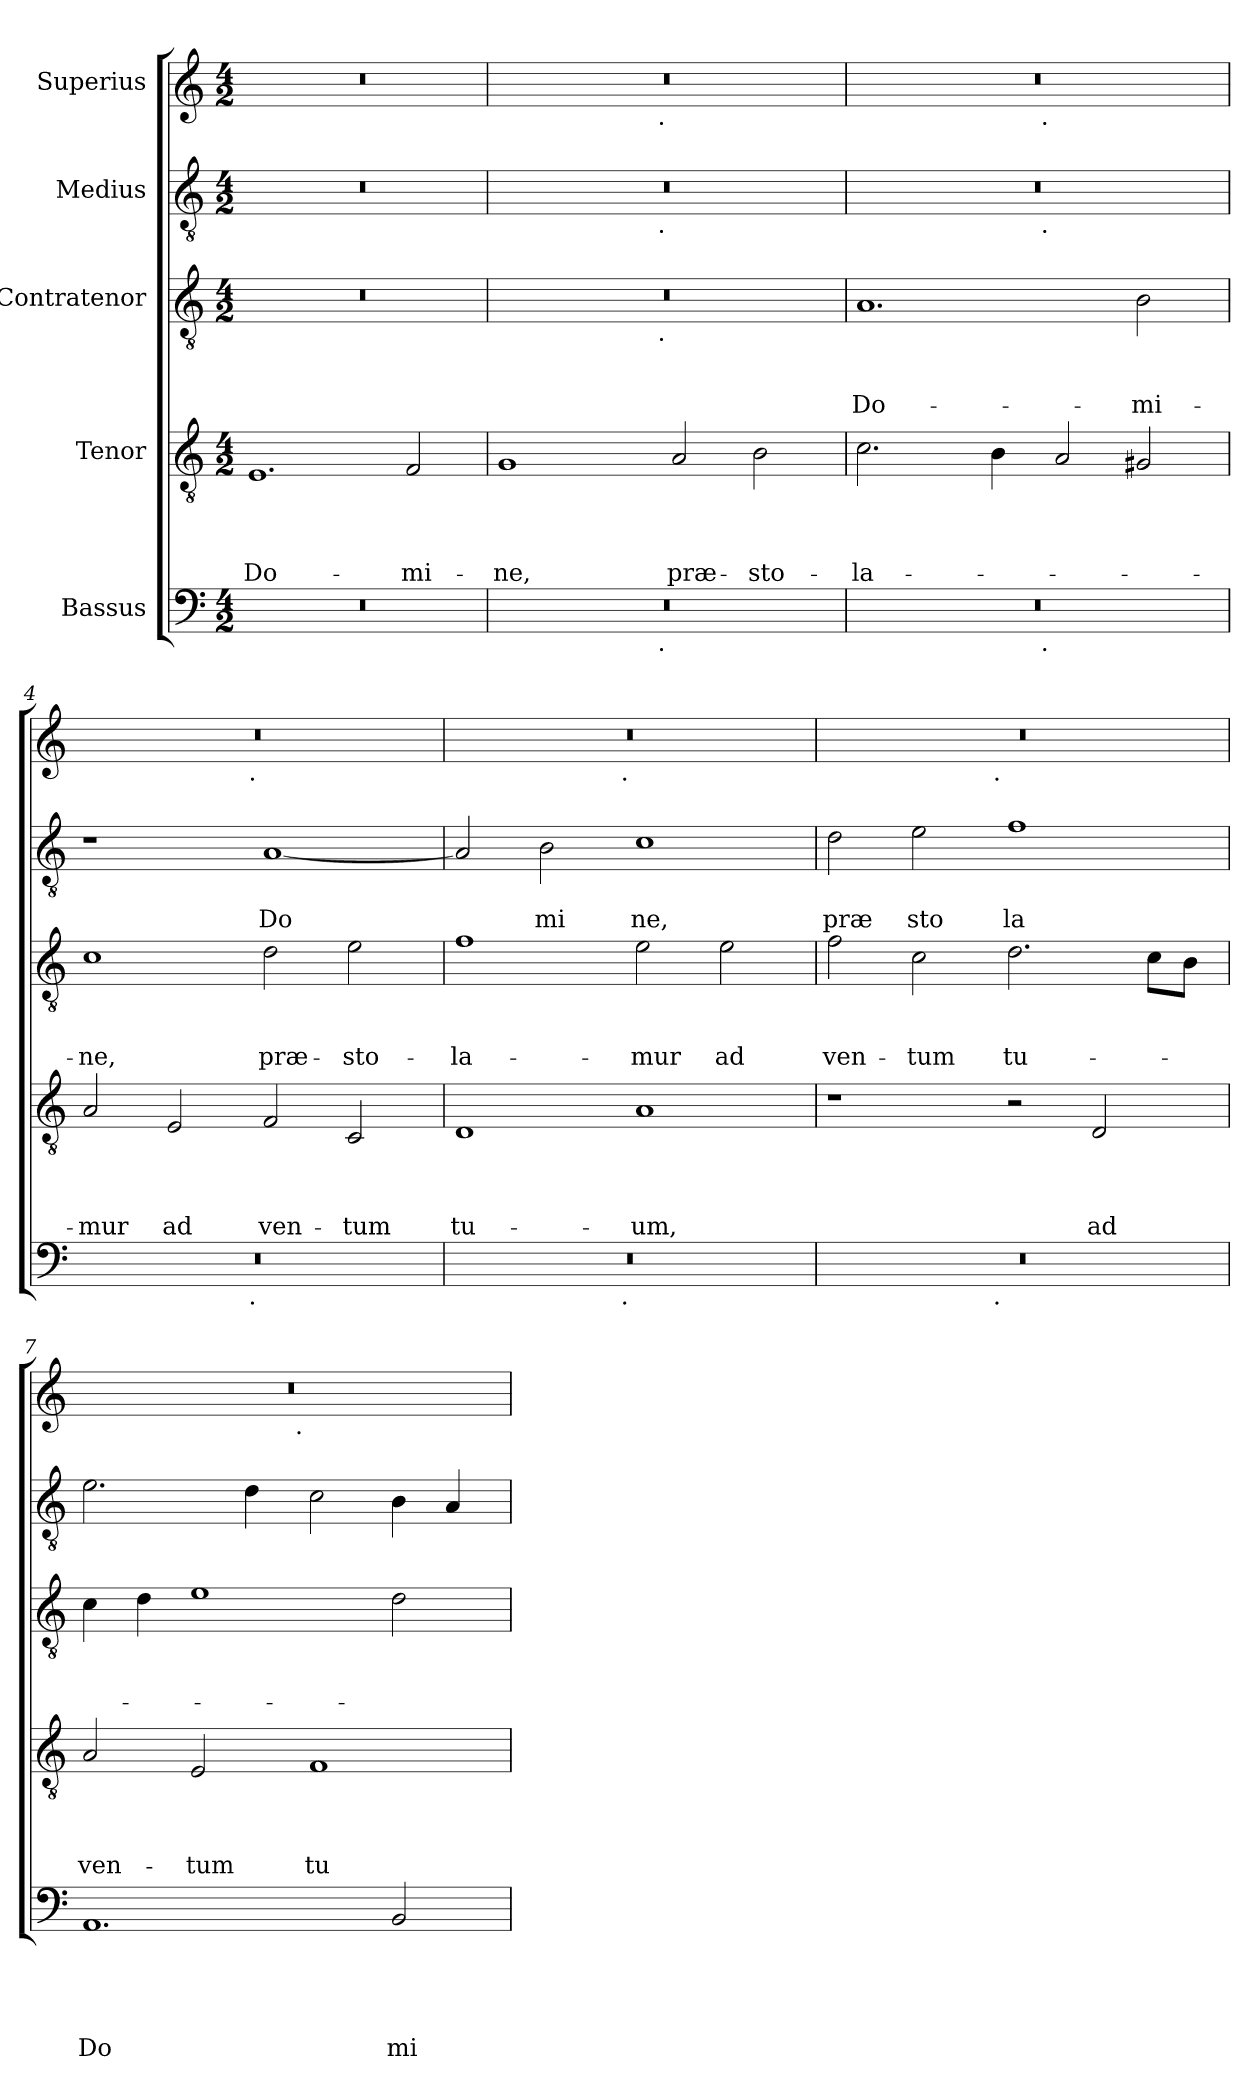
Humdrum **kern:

**kern	**text	**text	**text	**text	**text	**kern	**text	**text	**text	**text	**kern	**text	**text	**text	**kern	**text	**text	**kern
*part5	*part5	*part5	*part5	*part5	*part5	*part4	*part4	*part4	*part4	*part4	*part3	*part3	*part3	*part3	*part2	*part2	*part2	*part1
*staff5	*staff5	*staff5	*staff5	*staff5	*staff5	*staff4	*staff4	*staff4	*staff4	*staff4	*staff3	*staff3	*staff3	*staff3	*staff2	*staff2	*staff2	*staff1
*I"Bassus	*	*	*	*	*	*I"Tenor	*	*	*	*	*I"Contratenor	*	*	*	*I"Medius	*	*	*I"Superius
*clefF4	*	*	*	*	*	*clefGv2	*	*	*	*	*clefGv2	*	*	*	*clefGv2	*	*	*clefG2
*k[]	*	*	*	*	*	*k[]	*	*	*	*	*k[]	*	*	*	*k[]	*	*	*k[]
*C:	*	*	*	*	*	*C:	*	*	*	*	*C:	*	*	*	*C:	*	*	*C:
*M4/2	*	*	*	*	*	*M4/2	*	*	*	*	*M4/2	*	*	*	*M4/2	*	*	*M4/2
=1	=1	=1	=1	=1	=1	=1	=1	=1	=1	=1	=1	=1	=1	=1	=1	=1	=1	=1
!	!	!	!	!	!	!	!	!	!	!LO:LY:b	!	!	!	!	!	!	!	!
0r	.	.	.	.	.	1.E	.	.	.	Do-	0r	.	.	.	0r	.	.	0r
!	!	!	!	!	!	!	!	!	!	!LO:LY:b	!	!	!	!	!	!	!	!
.	.	.	.	.	.	2F/	.	.	.	-mi-	.	.	.	.	.	.	.	.
=2	=2	=2	=2	=2	=2	=2	=2	=2	=2	=2	=2	=2	=2	=2	=2	=2	=2	=2
!	!	!	!	!	!	!	!	!	!	!LO:LY:b	!	!	!	!	!	!	!	!
*^	*	*	*	*	*	*	*	*	*	*	*^	*	*	*	*^	*	*	*^
0r	2ryy	.	.	.	.	.	1G	.	.	.	-ne,	0r	2ryy	.	.	.	0r	2ryy	.	.	0r	2ryy
.	4...ryy	.	.	.	.	.	.	.	.	.	.	.	4...ryy	.	.	.	.	4...ryy	.	.	.	4...ryy
!	!	!	!	!	!	!	!	!	!	!	!	!	!	!	!	!	!	!	!	!	!	!LO:TX:b:t=.
!	!	!	!	!	!	!	!	!	!	!	!	!	!	!	!	!	!	!LO:TX:b:t=.	!	!	!	!
!	!	!	!	!	!	!	!	!	!	!	!	!	!LO:TX:b:t=.	!	!	!	!	!	!	!	!	!
!	!LO:TX:b:t=.	!	!	!	!	!	!	!	!	!	!	!	!	!	!	!	!	!	!	!	!	!
.	1ryy	.	.	.	.	.	.	.	.	.	.	.	1ryy	.	.	.	.	1ryy	.	.	.	1ryy
!	!	!	!	!	!	!	!	!	!	!	!LO:LY:b	!	!	!	!	!	!	!	!	!	!	!
.	.	.	.	.	.	.	2A/	.	.	.	præ-	.	.	.	.	.	.	.	.	.	.	.
!	!	!	!	!	!	!	!	!	!	!	!LO:LY:b	!	!	!	!	!	!	!	!	!	!	!
.	.	.	.	.	.	.	2B\	.	.	.	-sto-	.	.	.	.	.	.	.	.	.	.	.
.	32ryy	.	.	.	.	.	.	.	.	.	.	.	32ryy	.	.	.	.	32ryy	.	.	.	32ryy
=3	=3	=3	=3	=3	=3	=3	=3	=3	=3	=3	=3	=3	=3	=3	=3	=3	=3	=3	=3	=3	=3	=3
!	!	!	!	!	!	!	!	!	!	!	!LO:LY:b	!	!	!	!	!LO:LY:b	!	!	!	!	!	!
*	*	*	*	*	*	*	*	*	*	*	*	*v	*v	*	*	*	*	*	*	*	*	*
0r	2ryy	.	.	.	.	.	2.c\	.	.	.	-la-	1.A	.	.	Do-	0r	2ryy	.	.	0r	2ryy
.	4...ryy	.	.	.	.	.	.	.	.	.	.	.	.	.	.	.	4...ryy	.	.	.	4...ryy
.	.	.	.	.	.	.	4B\	.	.	.	.	.	.	.	.	.	.	.	.	.	.
!	!	!	!	!	!	!	!	!	!	!	!	!	!	!	!	!	!	!	!	!	!LO:TX:b:t=.
!	!	!	!	!	!	!	!	!	!	!	!	!	!	!	!	!	!LO:TX:b:t=.	!	!	!	!
!	!LO:TX:b:t=.	!	!	!	!	!	!	!	!	!	!	!	!	!	!	!	!	!	!	!	!
.	1ryy	.	.	.	.	.	.	.	.	.	.	.	.	.	.	.	1ryy	.	.	.	1ryy
.	.	.	.	.	.	.	2A/	.	.	.	.	.	.	.	.	.	.	.	.	.	.
!	!	!	!	!	!	!	!	!	!	!	!	!	!	!	!LO:LY:b	!	!	!	!	!	!
.	.	.	.	.	.	.	2G#X/	.	.	.	.	2B\	.	.	-mi-	.	.	.	.	.	.
.	32ryy	.	.	.	.	.	.	.	.	.	.	.	.	.	.	.	32ryy	.	.	.	32ryy
=4	=4	=4	=4	=4	=4	=4	=4	=4	=4	=4	=4	=4	=4	=4	=4	=4	=4	=4	=4	=4	=4
!	!	!	!	!	!	!	!	!	!	!	!LO:LY:b	!	!	!	!LO:LY:b	!	!	!	!	!	!
*	*	*	*	*	*	*	*	*	*	*	*	*	*	*	*	*v	*v	*	*	*	*
0r	2ryy	.	.	.	.	.	2A/	.	.	.	-mur	1c	.	.	-ne,	1r	.	.	0r	2ryy
!	!	!	!	!	!	!	!	!	!	!	!LO:LY:b	!	!	!	!	!	!	!	!	!
.	4...ryy	.	.	.	.	.	2E/	.	.	.	ad	.	.	.	.	.	.	.	.	4...ryy
!	!	!	!	!	!	!	!	!	!	!	!	!	!	!	!	!	!	!	!	!LO:TX:b:t=.
!	!LO:TX:b:t=.	!	!	!	!	!	!	!	!	!	!	!	!	!	!	!	!	!	!	!
.	1ryy	.	.	.	.	.	.	.	.	.	.	.	.	.	.	.	.	.	.	1ryy
!	!	!	!	!	!	!	!	!	!	!	!LO:LY:b	!	!	!	!LO:LY:b	!	!	!LO:LY:b	!	!
.	.	.	.	.	.	.	2F/	.	.	.	ven-	2d\	.	.	præ-	[<1A	.	Do	.	.
!	!	!	!	!	!	!	!	!	!	!	!LO:LY:b	!	!	!	!LO:LY:b	!	!	!	!	!
.	.	.	.	.	.	.	2C/	.	.	.	-tum	2e\	.	.	-sto-	.	.	.	.	.
.	32ryy	.	.	.	.	.	.	.	.	.	.	.	.	.	.	.	.	.	.	32ryy
=5	=5	=5	=5	=5	=5	=5	=5	=5	=5	=5	=5	=5	=5	=5	=5	=5	=5	=5	=5	=5
!	!	!	!	!	!	!	!	!	!	!	!LO:LY:b	!	!	!	!LO:LY:b	!	!	!	!	!
0r	2ryy	.	.	.	.	.	1D	.	.	.	tu-	1f	.	.	-la-	2A/]	.	.	0r	2ryy
!	!	!	!	!	!	!	!	!	!	!	!	!	!	!	!	!	!	!LO:LY:b	!	!
.	4...ryy	.	.	.	.	.	.	.	.	.	.	.	.	.	.	2B\	.	mi	.	4...ryy
!	!	!	!	!	!	!	!	!	!	!	!	!	!	!	!	!	!	!	!	!LO:TX:b:t=.
!	!LO:TX:b:t=.	!	!	!	!	!	!	!	!	!	!	!	!	!	!	!	!	!	!	!
.	1ryy	.	.	.	.	.	.	.	.	.	.	.	.	.	.	.	.	.	.	1ryy
!	!	!	!	!	!	!	!	!	!	!	!LO:LY:b	!	!	!	!LO:LY:b	!	!	!LO:LY:b	!	!
.	.	.	.	.	.	.	1A	.	.	.	-um,	2e\	.	.	-mur	1c	.	ne,	.	.
!	!	!	!	!	!	!	!	!	!	!	!	!	!	!	!LO:LY:b	!	!	!	!	!
.	.	.	.	.	.	.	.	.	.	.	.	2e\	.	.	ad	.	.	.	.	.
.	32ryy	.	.	.	.	.	.	.	.	.	.	.	.	.	.	.	.	.	.	32ryy
=6	=6	=6	=6	=6	=6	=6	=6	=6	=6	=6	=6	=6	=6	=6	=6	=6	=6	=6	=6	=6
!	!	!	!	!	!	!	!	!	!	!	!	!	!	!	!LO:LY:b	!	!	!LO:LY:b	!	!
0r	2ryy	.	.	.	.	.	1r	.	.	.	.	2f\	.	.	ven-	2d\	.	præ	0r	2ryy
!	!	!	!	!	!	!	!	!	!	!	!	!	!	!	!LO:LY:b	!	!	!LO:LY:b	!	!
.	4...ryy	.	.	.	.	.	.	.	.	.	.	2c\	.	.	-tum	2e\	.	sto	.	4...ryy
!	!	!	!	!	!	!	!	!	!	!	!	!	!	!	!	!	!	!	!	!LO:TX:b:t=.
!	!LO:TX:b:t=.	!	!	!	!	!	!	!	!	!	!	!	!	!	!	!	!	!	!	!
.	1ryy	.	.	.	.	.	.	.	.	.	.	.	.	.	.	.	.	.	.	1ryy
!	!	!	!	!	!	!	!	!	!	!	!	!	!	!	!LO:LY:b	!	!	!LO:LY:b	!	!
.	.	.	.	.	.	.	2r	.	.	.	.	2.d\	.	.	tu-	1f	.	la	.	.
!	!	!	!	!	!	!	!	!	!	!	!LO:LY:b	!	!	!	!	!	!	!	!	!
.	.	.	.	.	.	.	2D/	.	.	.	ad	.	.	.	.	.	.	.	.	.
.	.	.	.	.	.	.	.	.	.	.	.	8c\L	.	.	.	.	.	.	.	.
.	.	.	.	.	.	.	.	.	.	.	.	8B\J	.	.	.	.	.	.	.	.
.	32ryy	.	.	.	.	.	.	.	.	.	.	.	.	.	.	.	.	.	.	32ryy
!!LO:LB:g=z	!!
=7	=7	=7	=7	=7	=7	=7	=7	=7	=7	=7	=7	=7	=7	=7	=7	=7	=7	=7	=7	=7
!	!	!	!	!	!	!LO:LY:b	!	!	!	!	!LO:LY:b	!	!	!	!	!	!	!	!	!
*v	*v	*	*	*	*	*	*	*	*	*	*	*	*	*	*	*	*	*	*	*
1.AA	.	.	.	.	Do	2A/	.	.	.	ven-	4c\	.	.	.	2.e\	.	.	0r	2ryy
.	.	.	.	.	.	.	.	.	.	.	4d\	.	.	.	.	.	.	.	.
!	!	!	!	!	!	!	!	!	!	!LO:LY:b	!	!	!	!	!	!	!	!	!
.	.	.	.	.	.	2E/	.	.	.	-tum	1e	.	.	.	.	.	.	.	4...ryy
.	.	.	.	.	.	.	.	.	.	.	.	.	.	.	4d\	.	.	.	.
!	!	!	!	!	!	!	!	!	!	!	!	!	!	!	!	!	!	!	!LO:TX:b:t=.
.	.	.	.	.	.	.	.	.	.	.	.	.	.	.	.	.	.	.	1ryy
!	!	!	!	!	!	!	!	!	!	!LO:LY:b	!	!	!	!	!	!	!	!	!
.	.	.	.	.	.	1F	.	.	.	tu-	.	.	.	.	2c\	.	.	.	.
!	!	!	!	!	!LO:LY:b	!	!	!	!	!	!	!	!	!	!	!	!	!	!
2BB/	.	.	.	.	mi	.	.	.	.	.	2d\	.	.	.	4B\	.	.	.	.
.	.	.	.	.	.	.	.	.	.	.	.	.	.	.	4A/	.	.	.	.
.	.	.	.	.	.	.	.	.	.	.	.	.	.	.	.	.	.	.	32ryy
*	*	*	*	*	*	*	*	*	*	*	*	*	*	*	*	*	*	*v	*v
=	=	=	=	=	=	=	=	=	=	=	=	=	=	=	=	=	=	=
*-	*-	*-	*-	*-	*-	*-	*-	*-	*-	*-	*-	*-	*-	*-	*-	*-	*-	*-
